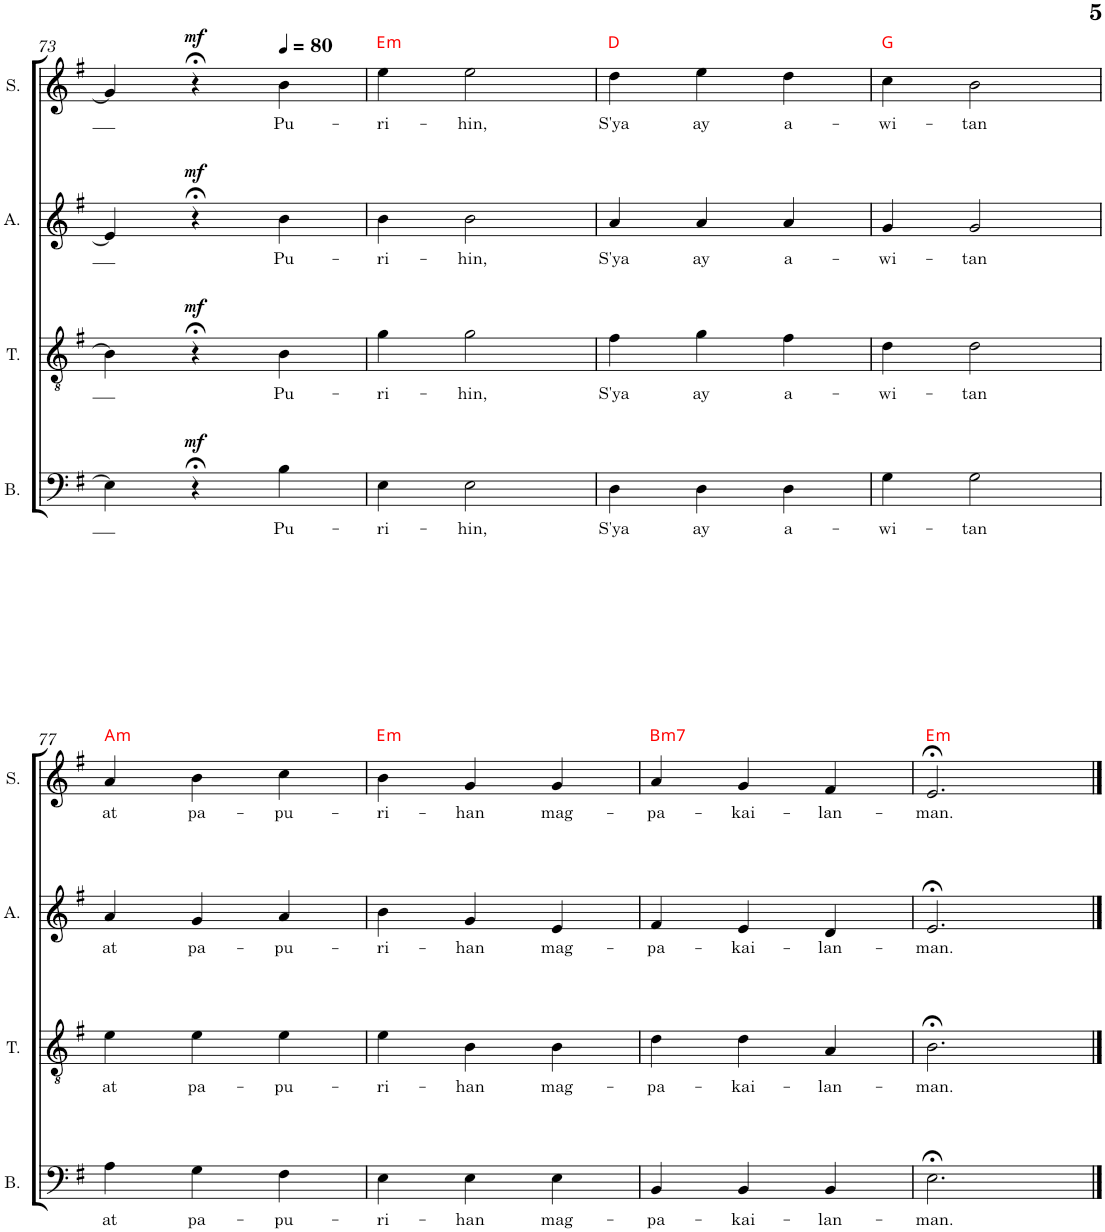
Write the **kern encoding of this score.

**kern	**text	**kern	**text	**kern	**text	**kern	**text	**dynam	**harte	**kern
*part2	*part2	*part2	*part2	*part2	*part2	*part2	*part2	*part2	*part2	*part1
*staff5	*staff5	*staff4	*staff4	*staff3	*staff3	*staff2	*staff2	*staff2/3/4/5	*	*staff1
*I"Soprano	*	*	*	*	*	*	*	*	*	*I"Cantor
*I'S.	*	*	*	*	*	*	*	*	*	*I'C.
!!LO:PB:g=z
*clefF4	*	*clefGv2	*	*clefG2	*	*clefG2	*	*	*	*clefG2
*k[f#]	*	*k[f#]	*	*k[f#]	*	*k[f#]	*	*	*	*k[f#]
*M3/4	*	*M3/4	*	*M3/4	*	*M3/4	*	*	*	*M3/4
=73	=73	=73	=73	=73	=73	=73	=73	=73	=73	=73
*	*	*	*	*	*	*	*	*	*	*^
4E\]	.	4B\]	.	4e/]	.	4g/]	.	.	.	2.r	2ryy
!	!	!	!	!	!	!	!	!LO:DY:a=4	!	!	!
!	!	!	!	!	!	!	!	!LO:DY:n=1:a=3	!	!	!
!	!	!	!	!	!	!	!	!LO:DY:n=2:a=2	!	!	!
!	!	!	!	!	!	!	!	!LO:DY:n=3:a	!	!	!
4r;<	.	4r;<	.	4r;<	.	4r;<	.	mf mf mf mf	.	.	.
*	*	*	*	*	*	*MM80	*	*	*	*MM80	*
!	!LO:LY:b	!	!LO:LY:b	!	!LO:LY:b	!	!LO:LY:b	!	!	!	!
4B\	Pu-	4B\	Pu-	4b\	Pu-	4b\	Pu-	.	.	.	4ryy
=74	=74	=74	=74	=74	=74	=74	=74	=74	=74	=74	=74
!	!LO:LY:b	!	!LO:LY:b	!	!LO:LY:b	!	!LO:LY:b	!	!LO:H:kt=m	!	!
*	*	*	*	*	*	*	*	*	*	*v	*v
4E\	-ri-	4g\	-ri-	4b\	-ri-	4ee\	-ri-	.	E:min	2.r
!	!LO:LY:b	!	!LO:LY:b	!	!LO:LY:b	!	!LO:LY:b	!	!	!
2E\	-hin,	2g\	-hin,	2b\	-hin,	2ee\	-hin,	.	.	.
=75	=75	=75	=75	=75	=75	=75	=75	=75	=75	=75
!	!LO:LY:b	!	!LO:LY:b	!	!LO:LY:b	!	!LO:LY:b	!	!	!
4D\	S'ya	4f#\	S'ya	4a/	S'ya	4dd\	S'ya	.	D:maj	2.r
!	!LO:LY:b	!	!LO:LY:b	!	!LO:LY:b	!	!LO:LY:b	!	!	!
4D\	ay	4g\	ay	4a/	ay	4ee\	ay	.	.	.
!	!LO:LY:b	!	!LO:LY:b	!	!LO:LY:b	!	!LO:LY:b	!	!	!
4D\	a-	4f#\	a-	4a/	a-	4dd\	a-	.	.	.
=76	=76	=76	=76	=76	=76	=76	=76	=76	=76	=76
!	!LO:LY:b	!	!LO:LY:b	!	!LO:LY:b	!	!LO:LY:b	!	!	!
4G\	-wi-	4d\	-wi-	4g/	-wi-	4cc\	-wi-	.	G:maj	2.r
!	!LO:LY:b	!	!LO:LY:b	!	!LO:LY:b	!	!LO:LY:b	!	!	!
2G\	-tan	2d\	-tan	2g/	-tan	2b\	-tan	.	.	.
!!LO:LB:g=z
=77	=77	=77	=77	=77	=77	=77	=77	=77	=77	=77
!	!LO:LY:b	!	!LO:LY:b	!	!LO:LY:b	!	!LO:LY:b	!	!LO:H:kt=m	!
4A\	at	4e\	at	4a/	at	4a/	at	.	A:min	2.r
!	!LO:LY:b	!	!LO:LY:b	!	!LO:LY:b	!	!LO:LY:b	!	!	!
4G\	pa-	4e\	pa-	4g/	pa-	4b\	pa-	.	.	.
!	!LO:LY:b	!	!LO:LY:b	!	!LO:LY:b	!	!LO:LY:b	!	!	!
4F#\	-pu-	4e\	-pu-	4a/	-pu-	4cc\	-pu-	.	.	.
=78	=78	=78	=78	=78	=78	=78	=78	=78	=78	=78
!	!LO:LY:b	!	!LO:LY:b	!	!LO:LY:b	!	!LO:LY:b	!	!LO:H:kt=m	!
4E\	-ri-	4e\	-ri-	4b\	-ri-	4b\	-ri-	.	E:min	2.r
!	!LO:LY:b	!	!LO:LY:b	!	!LO:LY:b	!	!LO:LY:b	!	!	!
4E\	-han	4B\	-han	4g/	-han	4g/	-han	.	.	.
!	!LO:LY:b	!	!LO:LY:b	!	!LO:LY:b	!	!LO:LY:b	!	!	!
4E\	mag-	4B\	mag-	4e/	mag-	4g/	mag-	.	.	.
=79	=79	=79	=79	=79	=79	=79	=79	=79	=79	=79
!	!LO:LY:b	!	!LO:LY:b	!	!LO:LY:b	!	!LO:LY:b	!	!LO:H:kt=m7	!
4BB/	-pa-	4d\	-pa-	4f#/	-pa-	4a/	-pa-	.	B:min7	2.r
!	!LO:LY:b	!	!LO:LY:b	!	!LO:LY:b	!	!LO:LY:b	!	!	!
4BB/	-kai-	4d\	-kai-	4e/	-kai-	4g/	-kai-	.	.	.
!	!LO:LY:b	!	!LO:LY:b	!	!LO:LY:b	!	!LO:LY:b	!	!	!
4BB/	-lan-	4A/	-lan-	4d/	-lan-	4f#/	-lan-	.	.	.
=80	=80	=80	=80	=80	=80	=80	=80	=80	=80	=80
!	!LO:LY:b	!	!LO:LY:b	!	!LO:LY:b	!	!LO:LY:b	!	!LO:H:kt=m	!
2.E;<\	-man.	2.B;<\	-man.	2.e;</	-man.	2.e;</	-man.	.	E:min	2.r
==	==	==	==	==	==	==	==	==	==	==
*-	*-	*-	*-	*-	*-	*-	*-	*-	*-	*-
